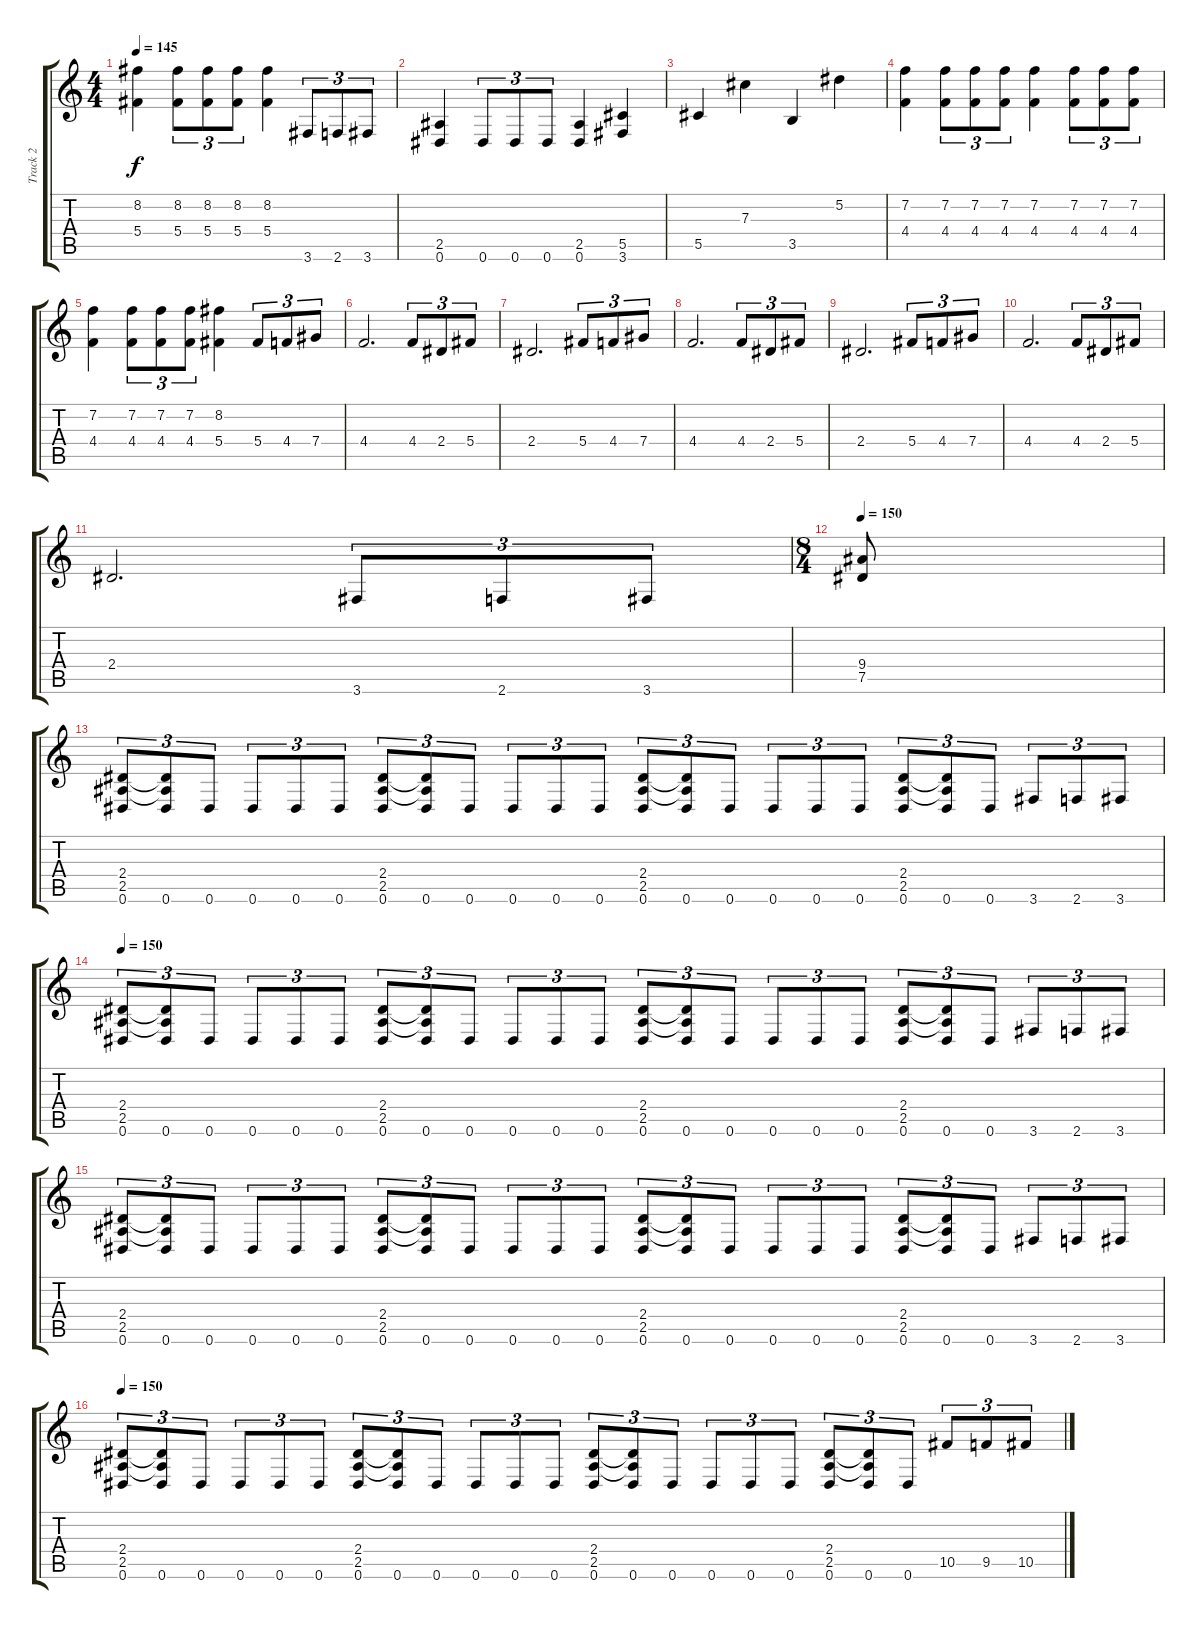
\track ("Track 2" "Track 2") {instrument distortionguitar}
\staff {score tabs}
\tuning (Eb4 Bb3 Gb3 Db3 Ab2 Eb2) {hide}
\ts (4 4)
\tempo 145
\clef g2
\ks c
(8.2 5.4).4{dy f} (8.2 5.4).8{tu (3 2)} (8.2 5.4).8{tu (3 2)} (8.2 5.4).8{tu (3 2)} (8.2 5.4).4 3.6.8{tu (3 2)} 2.6.8{tu (3 2)} 3.6.8{tu (3 2)} |
(2.5 0.6).4 0.6.8{tu (3 2)} 0.6.8{tu (3 2)} 0.6.8{tu (3 2)} (2.5 0.6).4 (5.5 3.6).4 |
5.5.4 7.3.4 3.5.4 5.2.4 |
(7.2 4.4).4 (7.2 4.4).8{tu (3 2)} (7.2 4.4).8{tu (3 2)} (7.2 4.4).8{tu (3 2)} (7.2 4.4).4 (7.2 4.4).8{tu (3 2)} (7.2 4.4).8{tu (3 2)} (7.2 4.4).8{tu (3 2)} |
(7.2 4.4).4 (7.2 4.4).8{tu (3 2)} (7.2 4.4).8{tu (3 2)} (7.2 4.4).8{tu (3 2)} (8.2 5.4).4 5.4.8{tu (3 2)} 4.4.8{tu (3 2)} 7.4.8{tu (3 2)} |
4.4.2{d} 4.4.8{tu (3 2)} 2.4.8{tu (3 2)} 5.4.8{tu (3 2)} |
2.4.2{d} 5.4.8{tu (3 2)} 4.4.8{tu (3 2)} 7.4.8{tu (3 2)} |
4.4.2{d} 4.4.8{tu (3 2)} 2.4.8{tu (3 2)} 5.4.8{tu (3 2)} |
2.4.2{d} 5.4.8{tu (3 2)} 4.4.8{tu (3 2)} 7.4.8{tu (3 2)} |
4.4.2{d} 4.4.8{tu (3 2)} 2.4.8{tu (3 2)} 5.4.8{tu (3 2)} |
2.4.2{d} 3.6.8{tu (3 2)} 2.6.8{tu (3 2)} 3.6.8{tu (3 2)} |
\ts (8 4)
\tempo 150
(9.4 7.5).8 |
(2.4 2.5 0.6).8{tu (3 2)} (2.4{t} 2.5{t} 0.6).8{tu (3 2)} 0.6.8{tu (3 2)} 0.6.8{tu (3 2)} 0.6.8{tu (3 2)} 0.6.8{tu (3 2)} (2.4 2.5 0.6).8{tu (3 2)} (2.4{t} 2.5{t} 0.6).8{tu (3 2)} 0.6.8{tu (3 2)} 0.6.8{tu (3 2)} 0.6.8{tu (3 2)} 0.6.8{tu (3 2)} (2.4 2.5 0.6).8{tu (3 2)} (2.4{t} 2.5{t} 0.6).8{tu (3 2)} 0.6.8{tu (3 2)} 0.6.8{tu (3 2)} 0.6.8{tu (3 2)} 0.6.8{tu (3 2)} (2.4 2.5 0.6).8{tu (3 2)} (2.4{t} 2.5{t} 0.6).8{tu (3 2)} 0.6.8{tu (3 2)} 3.6.8{tu (3 2)} 2.6.8{tu (3 2)} 3.6.8{tu (3 2)} |
\tempo 150
(2.4 2.5 0.6).8{tu (3 2)} (2.4{t} 2.5{t} 0.6).8{tu (3 2)} 0.6.8{tu (3 2)} 0.6.8{tu (3 2)} 0.6.8{tu (3 2)} 0.6.8{tu (3 2)} (2.4 2.5 0.6).8{tu (3 2)} (2.4{t} 2.5{t} 0.6).8{tu (3 2)} 0.6.8{tu (3 2)} 0.6.8{tu (3 2)} 0.6.8{tu (3 2)} 0.6.8{tu (3 2)} (2.4 2.5 0.6).8{tu (3 2)} (2.4{t} 2.5{t} 0.6).8{tu (3 2)} 0.6.8{tu (3 2)} 0.6.8{tu (3 2)} 0.6.8{tu (3 2)} 0.6.8{tu (3 2)} (2.4 2.5 0.6).8{tu (3 2)} (2.4{t} 2.5{t} 0.6).8{tu (3 2)} 0.6.8{tu (3 2)} 3.6.8{tu (3 2)} 2.6.8{tu (3 2)} 3.6.8{tu (3 2)} |
(2.4 2.5 0.6).8{tu (3 2)} (2.4{t} 2.5{t} 0.6).8{tu (3 2)} 0.6.8{tu (3 2)} 0.6.8{tu (3 2)} 0.6.8{tu (3 2)} 0.6.8{tu (3 2)} (2.4 2.5 0.6).8{tu (3 2)} (2.4{t} 2.5{t} 0.6).8{tu (3 2)} 0.6.8{tu (3 2)} 0.6.8{tu (3 2)} 0.6.8{tu (3 2)} 0.6.8{tu (3 2)} (2.4 2.5 0.6).8{tu (3 2)} (2.4{t} 2.5{t} 0.6).8{tu (3 2)} 0.6.8{tu (3 2)} 0.6.8{tu (3 2)} 0.6.8{tu (3 2)} 0.6.8{tu (3 2)} (2.4 2.5 0.6).8{tu (3 2)} (2.4{t} 2.5{t} 0.6).8{tu (3 2)} 0.6.8{tu (3 2)} 3.6.8{tu (3 2)} 2.6.8{tu (3 2)} 3.6.8{tu (3 2)} |
\tempo 150
(2.4 2.5 0.6).8{tu (3 2)} (2.4{t} 2.5{t} 0.6).8{tu (3 2)} 0.6.8{tu (3 2)} 0.6.8{tu (3 2)} 0.6.8{tu (3 2)} 0.6.8{tu (3 2)} (2.4 2.5 0.6).8{tu (3 2)} (2.4{t} 2.5{t} 0.6).8{tu (3 2)} 0.6.8{tu (3 2)} 0.6.8{tu (3 2)} 0.6.8{tu (3 2)} 0.6.8{tu (3 2)} (2.4 2.5 0.6).8{tu (3 2)} (2.4{t} 2.5{t} 0.6).8{tu (3 2)} 0.6.8{tu (3 2)} 0.6.8{tu (3 2)} 0.6.8{tu (3 2)} 0.6.8{tu (3 2)} (2.4 2.5 0.6).8{tu (3 2)} (2.4{t} 2.5{t} 0.6).8{tu (3 2)} 0.6.8{tu (3 2)} 10.5.8{tu (3 2)} 9.5.8{tu (3 2)} 10.5.8{tu (3 2)}
